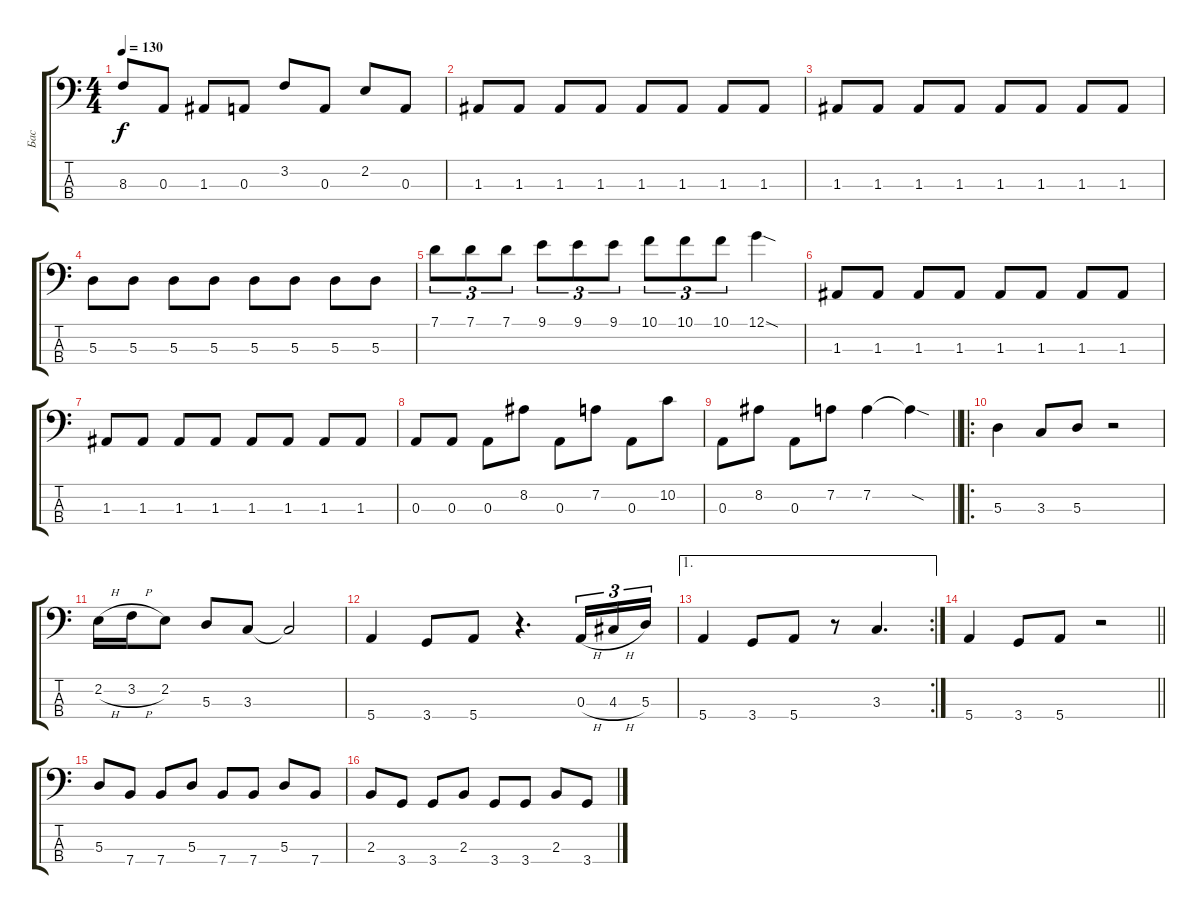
\track ("Бас" "Бас") {instrument electricbassfinger}
\staff {score tabs}
\tuning (G2 D2 A1 E1) {hide}
\ts (4 4)
\tempo 130
\clef f4
\ks c
8.3{t}.8{dy f} 0.3.8 1.3.8 0.3.8 3.2.8 0.3.8 2.2.8 0.3.8 |
1.3.8 1.3.8 1.3.8 1.3.8 1.3.8 1.3.8 1.3.8 1.3.8 |
1.3.8 1.3.8 1.3.8 1.3.8 1.3.8 1.3.8 1.3.8 1.3.8 |
5.3.8 5.3.8 5.3.8 5.3.8 5.3.8 5.3.8 5.3.8 5.3.8 |
7.1.8{tu (3 2)} 7.1.8{tu (3 2)} 7.1.8{tu (3 2)} 9.1.8{tu (3 2)} 9.1.8{tu (3 2)} 9.1.8{tu (3 2)} 10.1.8{tu (3 2)} 10.1.8{tu (3 2)} 10.1.8{tu (3 2)} 12.1{sod}.4 |
1.3.8 1.3.8 1.3.8 1.3.8 1.3.8 1.3.8 1.3.8 1.3.8 |
1.3.8 1.3.8 1.3.8 1.3.8 1.3.8 1.3.8 1.3.8 1.3.8 |
0.3.8 0.3.8 0.3.8 8.2.8 0.3.8 7.2.8 0.3.8 10.2.8 |
\barLineRight lightlight
0.3.8 8.2.8 0.3.8 7.2.8 7.2.4 7.2{sod t}.4 |
\ro
5.3.4 3.3.8 5.3.8 r.2 |
2.2{h}.16 3.2{h}.16 2.2.8 5.3.8 3.3.8 3.3{t}.2 |
5.4.4 3.4.8 5.4.8 r.4{d} 0.3{h}.16{tu (3 2)} 4.3{h}.16{tu (3 2)} 5.3.16{tu (3 2)} |
\ae 1
\rc 2
5.4.4 3.4.8 5.4.8 r.8 3.3.4{d} |
\barLineRight lightlight
5.4.4 3.4.8 5.4.8 r.2 |
5.3.8 7.4.8 7.4.8 5.3.8 7.4.8 7.4.8 5.3.8 7.4.8 |
2.3.8 3.4.8 3.4.8 2.3.8 3.4.8 3.4.8 2.3.8 3.4.8
